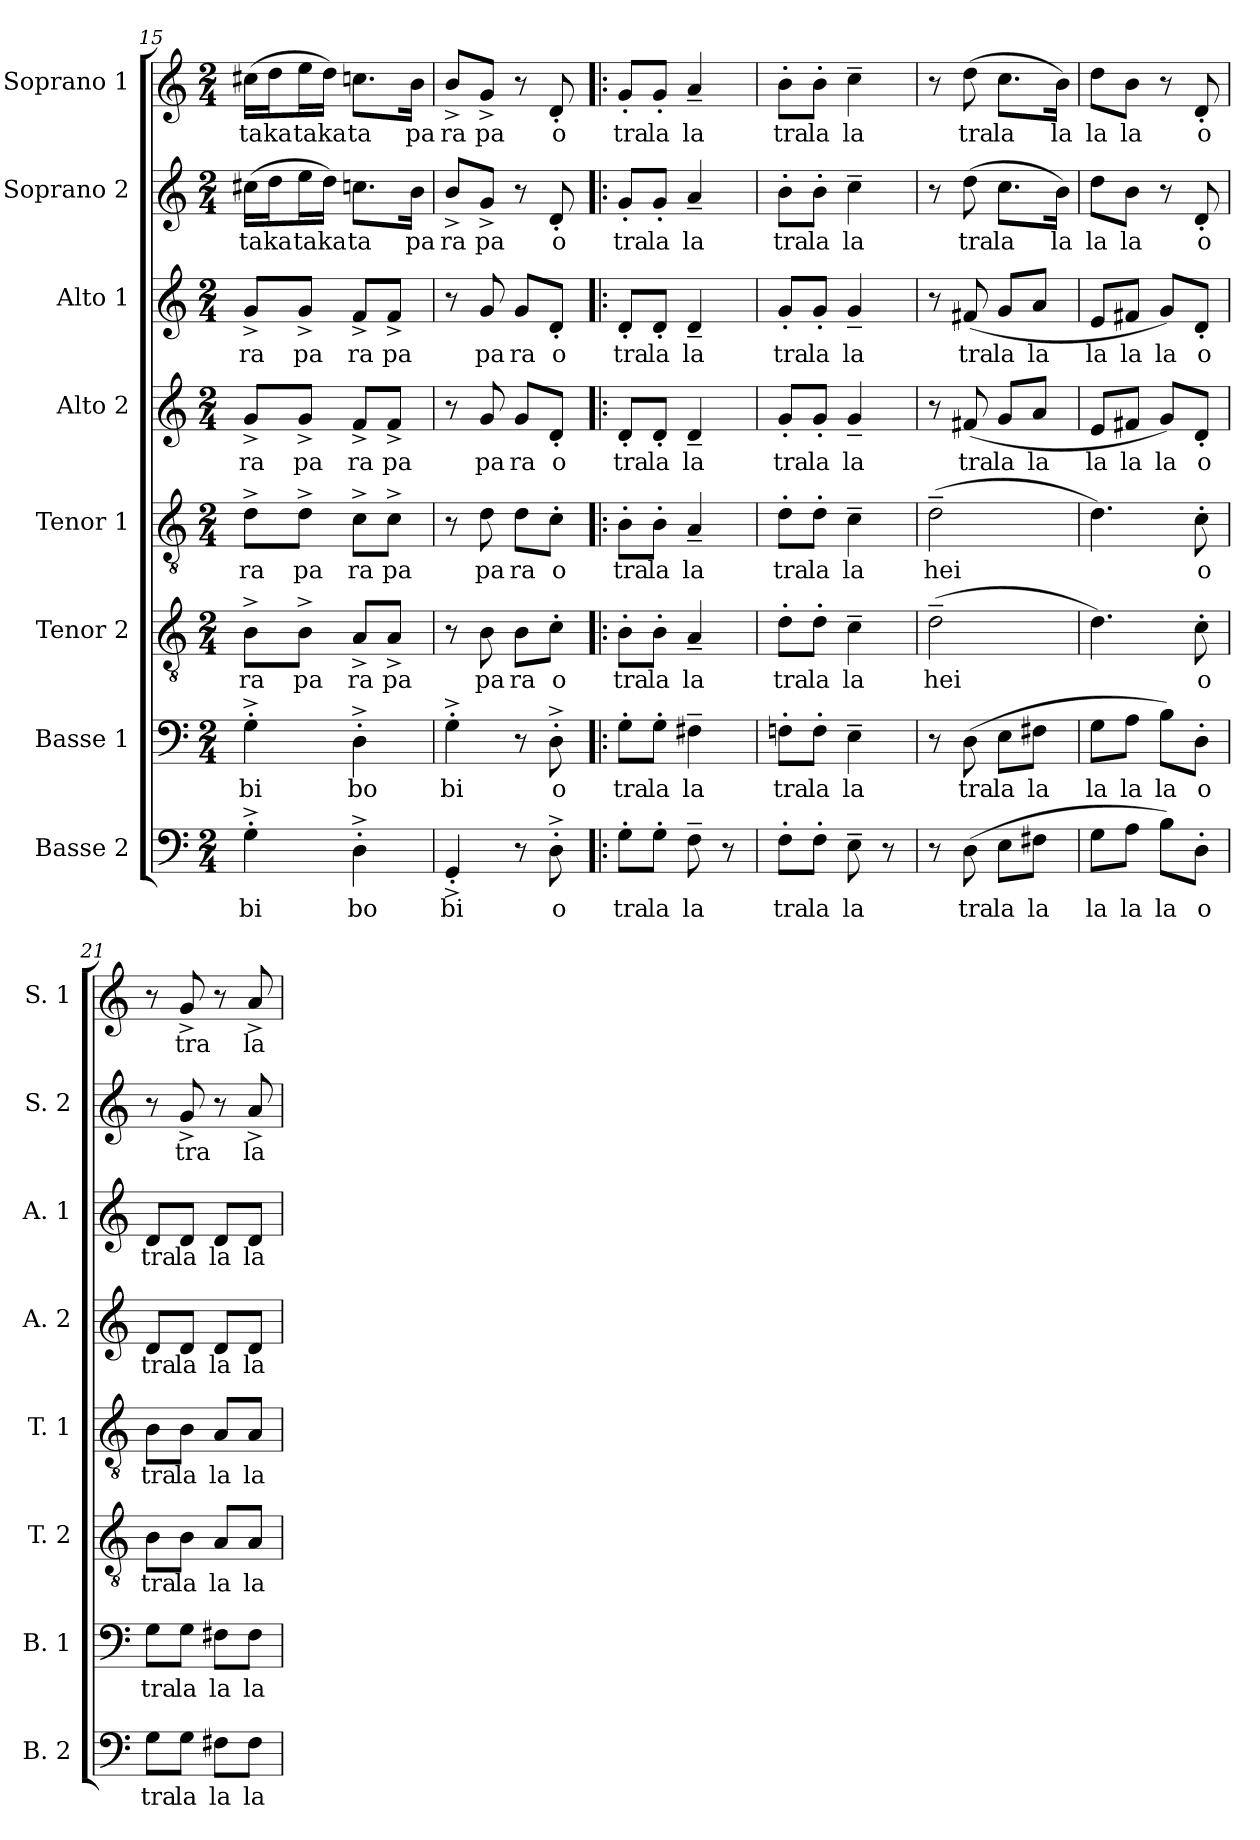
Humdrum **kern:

**kern	**text	**kern	**text	**kern	**text	**kern	**text	**kern	**text	**kern	**text	**kern	**text	**kern	**text
*part8	*part8	*part7	*part7	*part6	*part6	*part5	*part5	*part4	*part4	*part3	*part3	*part2	*part2	*part1	*part1
*staff8	*staff8	*staff7	*staff7	*staff6	*staff6	*staff5	*staff5	*staff4	*staff4	*staff3	*staff3	*staff2	*staff2	*staff1	*staff1
*I"Basse 2	*	*I"Basse 1	*	*I"Tenor 2	*	*I"Tenor 1	*	*I"Alto 2	*	*I"Alto 1	*	*I"Soprano 2	*	*I"Soprano 1	*
*I'B. 2	*	*I'B. 1	*	*I'T. 2	*	*I'T. 1	*	*I'A. 2	*	*I'A. 1	*	*I'S. 2	*	*I'S. 1	*
*clefF4	*	*clefF4	*	*clefGv2	*	*clefGv2	*	*clefG2	*	*clefG2	*	*clefG2	*	*clefG2	*
*k[]	*	*k[]	*	*k[]	*	*k[]	*	*k[]	*	*k[]	*	*k[]	*	*k[]	*
*M2/4	*	*M2/4	*	*M2/4	*	*M2/4	*	*M2/4	*	*M2/4	*	*M2/4	*	*M2/4	*
=15	=15	=15	=15	=15	=15	=15	=15	=15	=15	=15	=15	=15	=15	=15	=15
!	!LO:LY:b	!	!LO:LY:b	!	!LO:LY:b	!	!LO:LY:b	!	!LO:LY:b	!	!LO:LY:b	!	!LO:LY:b	!	!LO:LY:b
4G^'\	bi	4G^'\	bi	8B^\L	ra	8d^\L	ra	8g^/L	ra	8g^/L	ra	(16cc#X\LL	ta	(16cc#X\LL	ta
!	!	!	!	!	!	!	!	!	!	!	!	!	!LO:LY:b	!	!LO:LY:b
.	.	.	.	.	.	.	.	.	.	.	.	16dd\J	ka	16dd\J	ka
!	!	!	!	!	!LO:LY:b	!	!LO:LY:b	!	!LO:LY:b	!	!LO:LY:b	!	!LO:LY:b	!	!LO:LY:b
.	.	.	.	8B^\J	pa	8d^\J	pa	8g^/J	pa	8g^/J	pa	16ee\L	ta	16ee\L	ta
!	!	!	!	!	!	!	!	!	!	!	!	!	!LO:LY:b	!	!LO:LY:b
.	.	.	.	.	.	.	.	.	.	.	.	16dd\JJ)	ka	16dd\JJ)	ka
!	!LO:LY:b	!	!LO:LY:b	!	!LO:LY:b	!	!LO:LY:b	!	!LO:LY:b	!	!LO:LY:b	!	!LO:LY:b	!	!LO:LY:b
4D^'\	bo	4D^'\	bo	8A^/L	ra	8c^\L	ra	8f^/L	ra	8f^/L	ra	8.ccn\L	ta	8.ccn\L	ta
!	!	!	!	!	!LO:LY:b	!	!LO:LY:b	!	!LO:LY:b	!	!LO:LY:b	!	!	!	!
.	.	.	.	8A^/J	pa	8c^\J	pa	8f^/J	pa	8f^/J	pa	.	.	.	.
!	!	!	!	!	!	!	!	!	!	!	!	!	!LO:LY:b	!	!LO:LY:b
.	.	.	.	.	.	.	.	.	.	.	.	16b\Jk	pa	16b\Jk	pa
=16	=16	=16	=16	=16	=16	=16	=16	=16	=16	=16	=16	=16	=16	=16	=16
!	!LO:LY:b	!	!LO:LY:b	!	!	!	!	!	!	!	!	!	!LO:LY:b	!	!LO:LY:b
4GG^'/	bi	4G^'\	bi	8r	.	8r	.	8r	.	8r	.	8b^/L	ra	8b^/L	ra
!	!	!	!	!	!LO:LY:b	!	!LO:LY:b	!	!LO:LY:b	!	!LO:LY:b	!	!LO:LY:b	!	!LO:LY:b
.	.	.	.	8B\	pa	8d\	pa	8g/	pa	8g/	pa	8g^/J	pa	8g^/J	pa
!	!	!	!	!	!LO:LY:b	!	!LO:LY:b	!	!LO:LY:b	!	!LO:LY:b	!	!	!	!
8r	.	8r	.	8B\L	ra	8d\L	ra	8g/L	ra	8g/L	ra	8r	.	8r	.
!	!LO:LY:b	!	!LO:LY:b	!	!LO:LY:b	!	!LO:LY:b	!	!LO:LY:b	!	!LO:LY:b	!	!LO:LY:b	!	!LO:LY:b
8D^'\	o	8D^'\	o	8c'\J	o	8c'\J	o	8d'/J	o	8d'/J	o	8d'/	o	8d'/	o
=17!|:	=17!|:	=17!|:	=17!|:	=17!|:	=17!|:	=17!|:	=17!|:	=17!|:	=17!|:	=17!|:	=17!|:	=17!|:	=17!|:	=17!|:	=17!|:
!	!LO:LY:b	!	!LO:LY:b	!	!LO:LY:b	!	!LO:LY:b	!	!LO:LY:b	!	!LO:LY:b	!	!LO:LY:b	!	!LO:LY:b
8G'\L	tra	8G'\L	tra	8B'\L	tra	8B'\L	tra	8d'/L	tra	8d'/L	tra	8g'/L	tra	8g'/L	tra
!	!LO:LY:b	!	!LO:LY:b	!	!LO:LY:b	!	!LO:LY:b	!	!LO:LY:b	!	!LO:LY:b	!	!LO:LY:b	!	!LO:LY:b
8G'\J	la	8G'\J	la	8B'\J	la	8B'\J	la	8d'/J	la	8d'/J	la	8g'/J	la	8g'/J	la
!	!LO:LY:b	!	!LO:LY:b	!	!LO:LY:b	!	!LO:LY:b	!	!LO:LY:b	!	!LO:LY:b	!	!LO:LY:b	!	!LO:LY:b
8F~\	la	4F#X~\	la	4A~/	la	4A~/	la	4d~/	la	4d~/	la	4a~/	la	4a~/	la
8r	.	.	.	.	.	.	.	.	.	.	.	.	.	.	.
=18	=18	=18	=18	=18	=18	=18	=18	=18	=18	=18	=18	=18	=18	=18	=18
!	!LO:LY:b	!	!LO:LY:b	!	!LO:LY:b	!	!LO:LY:b	!	!LO:LY:b	!	!LO:LY:b	!	!LO:LY:b	!	!LO:LY:b
8F'\L	tra	8Fn'\L	tra	8d'\L	tra	8d'\L	tra	8g'/L	tra	8g'/L	tra	8b'\L	tra	8b'\L	tra
!	!LO:LY:b	!	!LO:LY:b	!	!LO:LY:b	!	!LO:LY:b	!	!LO:LY:b	!	!LO:LY:b	!	!LO:LY:b	!	!LO:LY:b
8F'\J	la	8F'\J	la	8d'\J	la	8d'\J	la	8g'/J	la	8g'/J	la	8b'\J	la	8b'\J	la
!	!LO:LY:b	!	!LO:LY:b	!	!LO:LY:b	!	!LO:LY:b	!	!LO:LY:b	!	!LO:LY:b	!	!LO:LY:b	!	!LO:LY:b
8E~\	la	4E~\	la	4c~\	la	4c~\	la	4g~/	la	4g~/	la	4cc~\	la	4cc~\	la
8r	.	.	.	.	.	.	.	.	.	.	.	.	.	.	.
=19	=19	=19	=19	=19	=19	=19	=19	=19	=19	=19	=19	=19	=19	=19	=19
!	!	!	!	!	!LO:LY:b	!	!LO:LY:b	!	!	!	!	!	!	!	!
8r	.	8r	.	(2d~\	hei	(2d~\	hei	8r	.	8r	.	8r	.	8r	.
!	!LO:LY:b	!	!LO:LY:b	!	!	!	!	!	!LO:LY:b	!	!LO:LY:b	!	!LO:LY:b	!	!LO:LY:b
(8D\	tra	(8D\	tra	.	.	.	.	(8f#X/	tra	(8f#X/	tra	(8dd\	tra	(8dd\	tra
!	!LO:LY:b	!	!LO:LY:b	!	!	!	!	!	!LO:LY:b	!	!LO:LY:b	!	!LO:LY:b	!	!LO:LY:b
8E\L	la	8E\L	la	.	.	.	.	8g/L	la	8g/L	la	8.cc\L	la	8.cc\L	la
!	!LO:LY:b	!	!LO:LY:b	!	!	!	!	!	!LO:LY:b	!	!LO:LY:b	!	!	!	!
8F#X\J	la	8F#X\J	la	.	.	.	.	8a/J	la	8a/J	la	.	.	.	.
!	!	!	!	!	!	!	!	!	!	!	!	!	!LO:LY:b	!	!LO:LY:b
.	.	.	.	.	.	.	.	.	.	.	.	16b\Jk)	la	16b\Jk)	la
=20	=20	=20	=20	=20	=20	=20	=20	=20	=20	=20	=20	=20	=20	=20	=20
!	!LO:LY:b	!	!LO:LY:b	!	!	!	!	!	!LO:LY:b	!	!LO:LY:b	!	!LO:LY:b	!	!LO:LY:b
8G\L	la	8G\L	la	4.d\)	.	4.d\)	.	8e/L	la	8e/L	la	8dd\L	la	8dd\L	la
!	!LO:LY:b	!	!LO:LY:b	!	!	!	!	!	!LO:LY:b	!	!LO:LY:b	!	!LO:LY:b	!	!LO:LY:b
8A\J	la	8A\J	la	.	.	.	.	8f#X/J	la	8f#X/J	la	8b\J	la	8b\J	la
!	!LO:LY:b	!	!LO:LY:b	!	!	!	!	!	!LO:LY:b	!	!LO:LY:b	!	!	!	!
8B\L)	la	8B\L)	la	.	.	.	.	8g/L)	la	8g/L)	la	8r	.	8r	.
!	!LO:LY:b	!	!LO:LY:b	!	!LO:LY:b	!	!LO:LY:b	!	!LO:LY:b	!	!LO:LY:b	!	!LO:LY:b	!	!LO:LY:b
8D'\J	o	8D'\J	o	8c'\	o	8c'\	o	8d'/J	o	8d'/J	o	8d'/	o	8d'/	o
=21	=21	=21	=21	=21	=21	=21	=21	=21	=21	=21	=21	=21	=21	=21	=21
!	!LO:LY:b	!	!LO:LY:b	!	!LO:LY:b	!	!LO:LY:b	!	!LO:LY:b	!	!LO:LY:b	!	!	!	!
8G\L	tra	8G\L	tra	8B\L	tra	8B\L	tra	8d/L	tra	8d/L	tra	8r	.	8r	.
!	!LO:LY:b	!	!LO:LY:b	!	!LO:LY:b	!	!LO:LY:b	!	!LO:LY:b	!	!LO:LY:b	!	!LO:LY:b	!	!LO:LY:b
8G\J	la	8G\J	la	8B\J	la	8B\J	la	8d/J	la	8d/J	la	8g^/	tra	8g^/	tra
!	!LO:LY:b	!	!LO:LY:b	!	!LO:LY:b	!	!LO:LY:b	!	!LO:LY:b	!	!LO:LY:b	!	!	!	!
8F#X\L	la	8F#X\L	la	8A/L	la	8A/L	la	8d/L	la	8d/L	la	8r	.	8r	.
!	!LO:LY:b	!	!LO:LY:b	!	!LO:LY:b	!	!LO:LY:b	!	!LO:LY:b	!	!LO:LY:b	!	!LO:LY:b	!	!LO:LY:b
8F#\J	la	8F#\J	la	8A/J	la	8A/J	la	8d/J	la	8d/J	la	8a^/	la	8a^/	la
=	=	=	=	=	=	=	=	=	=	=	=	=	=	=	=
*-	*-	*-	*-	*-	*-	*-	*-	*-	*-	*-	*-	*-	*-	*-	*-
